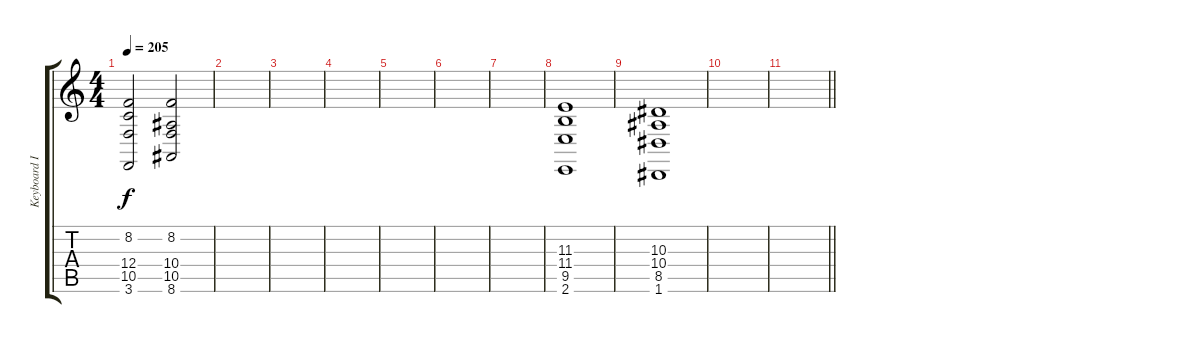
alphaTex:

\track ("Keyboard I" "Keyboard I") {instrument lead2sawtooth}
\staff {score tabs}
\tuning (D4 A3 F3 C3 G2 D2) {hide}
\ts (4 4)
\tempo 205
\clef g2
\ks c
(8.2 12.4 10.5 3.6).2{dy f} (8.2 10.4 10.5 8.6).2 |
|
|
|
|
|
|
(11.3 11.4 9.5 2.6).1 |
(10.3 10.4 8.5 1.6).1 |
|
\barLineRight lightlight
